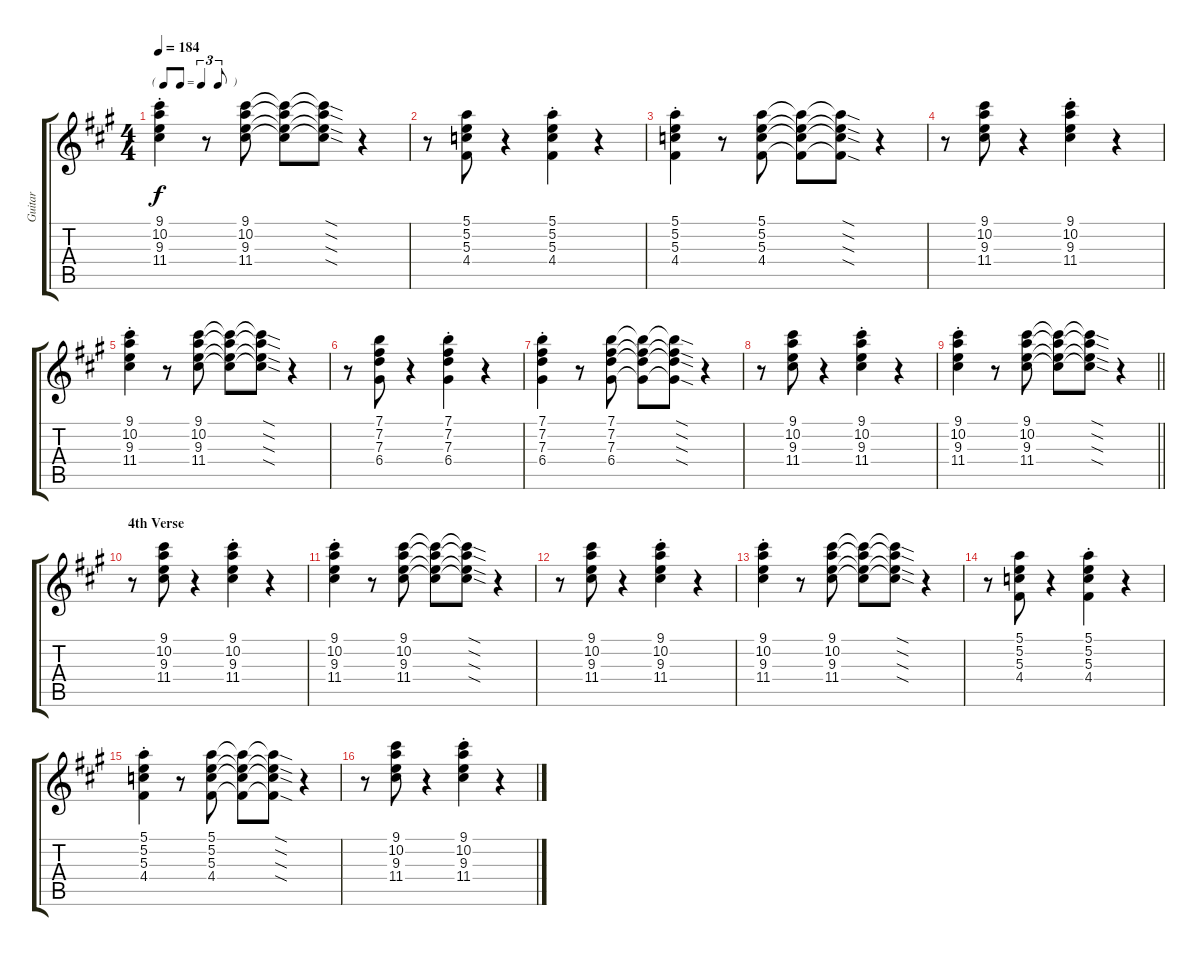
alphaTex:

\track ("Guitar" "Guitar") {instrument electricguitarjazz}
\staff {score tabs}
\tuning (E4 B3 G3 D3 A2 E2) {hide}
\ts (4 4)
\tf triplet8th
\tempo 184
\clef g2
\ks a
(9.1{st} 10.2{st} 9.3{st} 11.4{st}).4{dy f} r.8 (9.1 10.2 9.3 11.4).8 (9.1{t} 10.2{t} 9.3{t} 11.4{t}).8 (9.1{sod t} 10.2{sod t} 9.3{sod t} 11.4{sod t}).8 r.4 |
r.8 (5.1 5.2 5.3 4.4).8 r.4 (5.1{st} 5.2{st} 5.3{st} 4.4{st}).4 r.4 |
(5.1{st} 5.2{st} 5.3{st} 4.4{st}).4 r.8 (5.1 5.2 5.3 4.4).8 (5.1{t} 5.2{t} 5.3{t} 4.4{t}).8 (5.1{sod t} 5.2{sod t} 5.3{sod t} 4.4{sod t}).8 r.4 |
r.8 (9.1 10.2 9.3 11.4).8 r.4 (9.1{st} 10.2{st} 9.3{st} 11.4{st}).4 r.4 |
(9.1{st} 10.2{st} 9.3{st} 11.4{st}).4 r.8 (9.1 10.2 9.3 11.4).8 (9.1{t} 10.2{t} 9.3{t} 11.4{t}).8 (9.1{sod t} 10.2{sod t} 9.3{sod t} 11.4{sod t}).8 r.4 |
r.8 (7.1 7.2 7.3 6.4).8 r.4 (7.1{st} 7.2{st} 7.3{st} 6.4{st}).4 r.4 |
(7.1{st} 7.2{st} 7.3{st} 6.4{st}).4 r.8 (7.1 7.2 7.3 6.4).8 (7.1{t} 7.2{t} 7.3{t} 6.4{t}).8 (7.1{sod t} 7.2{sod t} 7.3{sod t} 6.4{sod t}).8 r.4 |
r.8 (9.1 10.2 9.3 11.4).8 r.4 (9.1{st} 10.2{st} 9.3{st} 11.4{st}).4 r.4 |
\barLineRight lightlight
(9.1{st} 10.2{st} 9.3{st} 11.4{st}).4 r.8 (9.1 10.2 9.3 11.4).8 (9.1{t} 10.2{t} 9.3{t} 11.4{t}).8 (9.1{sod t} 10.2{sod t} 9.3{sod t} 11.4{sod t}).8 r.4 |
\section ("" "4th Verse")
r.8{volume 13} (9.1 10.2 9.3 11.4).8 r.4 (9.1{st} 10.2{st} 9.3{st} 11.4{st}).4 r.4 |
(9.1{st} 10.2{st} 9.3{st} 11.4{st}).4 r.8 (9.1 10.2 9.3 11.4).8 (9.1{t} 10.2{t} 9.3{t} 11.4{t}).8 (9.1{sod t} 10.2{sod t} 9.3{sod t} 11.4{sod t}).8 r.4 |
r.8 (9.1 10.2 9.3 11.4).8 r.4 (9.1{st} 10.2{st} 9.3{st} 11.4{st}).4 r.4 |
(9.1{st} 10.2{st} 9.3{st} 11.4{st}).4 r.8 (9.1 10.2 9.3 11.4).8 (9.1{t} 10.2{t} 9.3{t} 11.4{t}).8 (9.1{sod t} 10.2{sod t} 9.3{sod t} 11.4{sod t}).8 r.4 |
r.8 (5.1 5.2 5.3 4.4).8 r.4 (5.1{st} 5.2{st} 5.3{st} 4.4{st}).4 r.4 |
(5.1{st} 5.2{st} 5.3{st} 4.4{st}).4 r.8 (5.1 5.2 5.3 4.4).8 (5.1{t} 5.2{t} 5.3{t} 4.4{t}).8 (5.1{sod t} 5.2{sod t} 5.3{sod t} 4.4{sod t}).8 r.4 |
r.8 (9.1 10.2 9.3 11.4).8 r.4 (9.1{st} 10.2{st} 9.3{st} 11.4{st}).4 r.4
